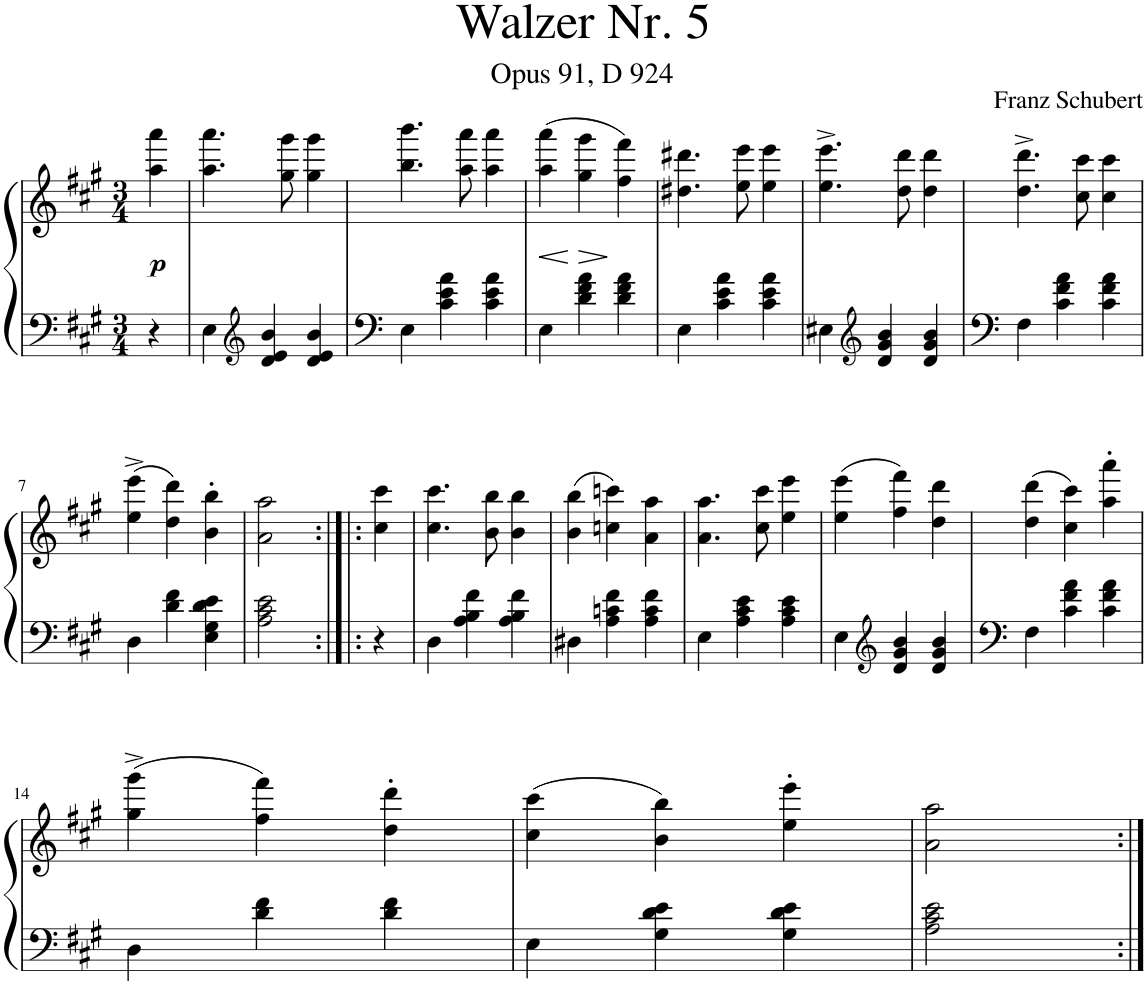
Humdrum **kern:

**kern	**kern	**dynam
*part1	*part1	*part1
*staff2	*staff1	*staff1/2
*I"Piano	*	*
*I'Pno.	*	*
*clefF4	*clefG2	*
*k[f#c#g#]	*k[f#c#g#]	*
*M3/4	*M3/4	*
=	=	=
!	!	!LO:DY:b
4r	4aa\ 4aaa\	p
=1	=1	=1
4E\	4.aa\ 4.aaa\	.
*clefG2	*	*
4d/ 4e/ 4b/	.	.
.	8gg#\ 8ggg#\	.
4d/ 4e/ 4b/	4gg#\ 4ggg#\	.
=2	=2	=2
4E\	4.bb\ 4.bbb\	.
4c#\ 4e\ 4a\	.	.
.	8aa\ 8aaa\	.
4c#\ 4e\ 4a\	4aa\ 4aaa\	.
=3	=3	=3
!	!	!LO:HP:b
4E\	(4aa\ 4aaa\	<
!	!	!LO:HP:n=1:b
4d\ 4f#\ 4a\	4gg#\ 4ggg#\	[ >
4d\ 4f#\ 4a\	4ff#\ 4fff#\)	]
=4	=4	=4
4E\	4.dd#X\ 4.ddd#X\	.
4c#\ 4e\ 4a\	.	.
.	8ee\ 8eee\	.
4c#\ 4e\ 4a\	4ee\ 4eee\	.
=5	=5	=5
4E#X\	4.ee\^ 4.eee\^	.
*clefG2	*	*
4d/ 4g#/ 4b/	.	.
.	8dd\ 8ddd\	.
4d/ 4g#/ 4b/	4dd\ 4ddd\	.
=6	=6	=6
4F#\	4.dd\^ 4.ddd\^	.
4c#\ 4f#\ 4a\	.	.
.	8cc#\ 8ccc#\	.
4c#\ 4f#\ 4a\	4cc#\ 4ccc#\	.
!!LO:LB:g=z
=7	=7	=7
4D\	(4ee\^ 4eee\^	.
4d\ 4f#\	4dd\ 4ddd\)	.
4E\ 4G#\ 4d\ 4e\	4b\' 4bb\'	.
=8	=8	=8
2A\ 2c#\ 2e\	2a\ 2aa\	.
=8X1:|!|:	=8X1:|!|:	=8X1:|!|:
4r	4cc#\ 4ccc#\	.
=9	=9	=9
4D\	4.cc#\ 4.ccc#\	.
4A\ 4B\ 4f#\	.	.
.	8b\ 8bb\	.
4A\ 4B\ 4f#\	4b\ 4bb\	.
=10	=10	=10
4D#X\	(4b\ 4bb\	.
4A\ 4cn\ 4f#\	4ccn\ 4cccn\)	.
4A\ 4c\ 4f#\	4a\ 4aa\	.
=11	=11	=11
4E\	4.a\ 4.aa\	.
4A\ 4c#\ 4e\	.	.
.	8cc#\ 8ccc#\	.
4A\ 4c#\ 4e\	4ee\ 4eee\	.
=12	=12	=12
4E\	(4ee\ 4eee\	.
*clefG2	*	*
4d/ 4g#/ 4b/	4ff#\ 4fff#\)	.
4d/ 4g#/ 4b/	4dd\ 4ddd\	.
=13	=13	=13
4F#\	(4dd\ 4ddd\	.
4c#\ 4f#\ 4a\	4cc#\ 4ccc#\)	.
4c#\ 4f#\ 4a\	4aa\' 4aaa\'	.
!!LO:LB:g=z
=14	=14	=14
4D\	(4gg#\^ 4ggg#\^	.
4d\ 4f#\	4ff#\ 4fff#\)	.
4d\ 4f#\	4dd\' 4ddd\'	.
=15	=15	=15
4E\	(4cc#\ 4ccc#\	.
4G#\ 4d\ 4e\	4b\ 4bb\)	.
4G#\ 4d\ 4e\	4ee\' 4eee\'	.
=16	=16	=16
2A\ 2c#\ 2e\	2a\ 2aa\	.
=:|!	=:|!	=:|!
*-	*-	*-
